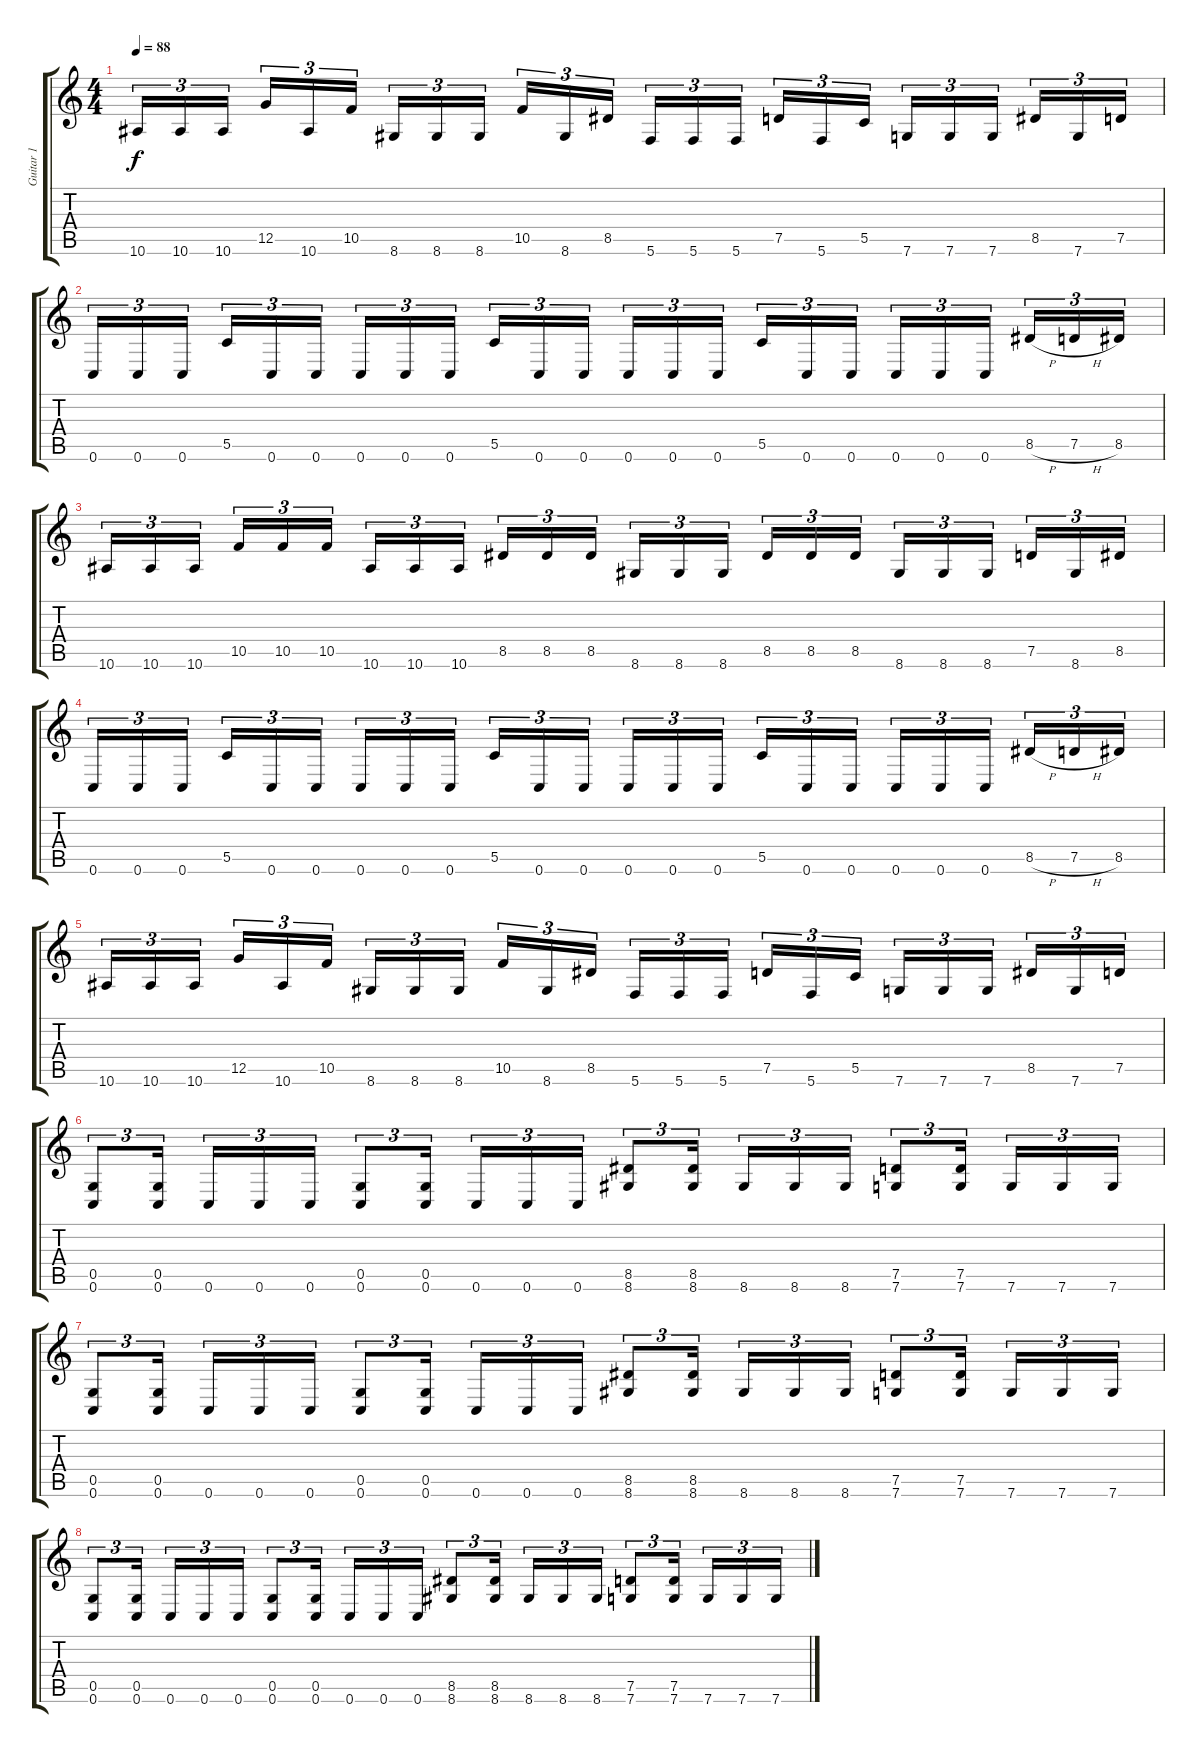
\track ("Guitar 1" "Guitar 1") {instrument distortionguitar}
\staff {score tabs}
\tuning (D4 A3 F3 C3 G2 C2) {hide}
\ts (4 4)
\tempo 88
\clef g2
\ks c
10.6.16{tu (3 2) dy f} 10.6.16{tu (3 2)} 10.6.16{tu (3 2)} 12.5.16{tu (3 2)} 10.6.16{tu (3 2)} 10.5.16{tu (3 2)} 8.6.16{tu (3 2)} 8.6.16{tu (3 2)} 8.6.16{tu (3 2)} 10.5.16{tu (3 2)} 8.6.16{tu (3 2)} 8.5.16{tu (3 2)} 5.6.16{tu (3 2)} 5.6.16{tu (3 2)} 5.6.16{tu (3 2)} 7.5.16{tu (3 2)} 5.6.16{tu (3 2)} 5.5.16{tu (3 2)} 7.6.16{tu (3 2)} 7.6.16{tu (3 2)} 7.6.16{tu (3 2)} 8.5.16{tu (3 2)} 7.6.16{tu (3 2)} 7.5.16{tu (3 2)} |
0.6.16{tu (3 2)} 0.6.16{tu (3 2)} 0.6.16{tu (3 2)} 5.5.16{tu (3 2)} 0.6.16{tu (3 2)} 0.6.16{tu (3 2)} 0.6.16{tu (3 2)} 0.6.16{tu (3 2)} 0.6.16{tu (3 2)} 5.5.16{tu (3 2)} 0.6.16{tu (3 2)} 0.6.16{tu (3 2)} 0.6.16{tu (3 2)} 0.6.16{tu (3 2)} 0.6.16{tu (3 2)} 5.5.16{tu (3 2)} 0.6.16{tu (3 2)} 0.6.16{tu (3 2)} 0.6.16{tu (3 2)} 0.6.16{tu (3 2)} 0.6.16{tu (3 2)} 8.5{h}.16{tu (3 2)} 7.5{h}.16{tu (3 2)} 8.5.16{tu (3 2)} |
10.6.16{tu (3 2)} 10.6.16{tu (3 2)} 10.6.16{tu (3 2)} 10.5.16{tu (3 2)} 10.5.16{tu (3 2)} 10.5.16{tu (3 2)} 10.6.16{tu (3 2)} 10.6.16{tu (3 2)} 10.6.16{tu (3 2)} 8.5.16{tu (3 2)} 8.5.16{tu (3 2)} 8.5.16{tu (3 2)} 8.6.16{tu (3 2)} 8.6.16{tu (3 2)} 8.6.16{tu (3 2)} 8.5.16{tu (3 2)} 8.5.16{tu (3 2)} 8.5.16{tu (3 2)} 8.6.16{tu (3 2)} 8.6.16{tu (3 2)} 8.6.16{tu (3 2)} 7.5.16{tu (3 2)} 8.6.16{tu (3 2)} 8.5.16{tu (3 2)} |
0.6.16{tu (3 2)} 0.6.16{tu (3 2)} 0.6.16{tu (3 2)} 5.5.16{tu (3 2)} 0.6.16{tu (3 2)} 0.6.16{tu (3 2)} 0.6.16{tu (3 2)} 0.6.16{tu (3 2)} 0.6.16{tu (3 2)} 5.5.16{tu (3 2)} 0.6.16{tu (3 2)} 0.6.16{tu (3 2)} 0.6.16{tu (3 2)} 0.6.16{tu (3 2)} 0.6.16{tu (3 2)} 5.5.16{tu (3 2)} 0.6.16{tu (3 2)} 0.6.16{tu (3 2)} 0.6.16{tu (3 2)} 0.6.16{tu (3 2)} 0.6.16{tu (3 2)} 8.5{h}.16{tu (3 2)} 7.5{h}.16{tu (3 2)} 8.5.16{tu (3 2)} |
10.6.16{tu (3 2)} 10.6.16{tu (3 2)} 10.6.16{tu (3 2)} 12.5.16{tu (3 2)} 10.6.16{tu (3 2)} 10.5.16{tu (3 2)} 8.6.16{tu (3 2)} 8.6.16{tu (3 2)} 8.6.16{tu (3 2)} 10.5.16{tu (3 2)} 8.6.16{tu (3 2)} 8.5.16{tu (3 2)} 5.6.16{tu (3 2)} 5.6.16{tu (3 2)} 5.6.16{tu (3 2)} 7.5.16{tu (3 2)} 5.6.16{tu (3 2)} 5.5.16{tu (3 2)} 7.6.16{tu (3 2)} 7.6.16{tu (3 2)} 7.6.16{tu (3 2)} 8.5.16{tu (3 2)} 7.6.16{tu (3 2)} 7.5.16{tu (3 2)} |
(0.5 0.6).8{tu (3 2)} (0.5 0.6).16{tu (3 2)} 0.6.16{tu (3 2)} 0.6.16{tu (3 2)} 0.6.16{tu (3 2)} (0.5 0.6).8{tu (3 2)} (0.5 0.6).16{tu (3 2)} 0.6.16{tu (3 2)} 0.6.16{tu (3 2)} 0.6.16{tu (3 2)} (8.5 8.6).8{tu (3 2)} (8.5 8.6).16{tu (3 2)} 8.6.16{tu (3 2)} 8.6.16{tu (3 2)} 8.6.16{tu (3 2)} (7.5 7.6).8{tu (3 2)} (7.5 7.6).16{tu (3 2)} 7.6.16{tu (3 2)} 7.6.16{tu (3 2)} 7.6.16{tu (3 2)} |
(0.5 0.6).8{tu (3 2)} (0.5 0.6).16{tu (3 2)} 0.6.16{tu (3 2)} 0.6.16{tu (3 2)} 0.6.16{tu (3 2)} (0.5 0.6).8{tu (3 2)} (0.5 0.6).16{tu (3 2)} 0.6.16{tu (3 2)} 0.6.16{tu (3 2)} 0.6.16{tu (3 2)} (8.5 8.6).8{tu (3 2)} (8.5 8.6).16{tu (3 2)} 8.6.16{tu (3 2)} 8.6.16{tu (3 2)} 8.6.16{tu (3 2)} (7.5 7.6).8{tu (3 2)} (7.5 7.6).16{tu (3 2)} 7.6.16{tu (3 2)} 7.6.16{tu (3 2)} 7.6.16{tu (3 2)} |
(0.5 0.6).8{tu (3 2)} (0.5 0.6).16{tu (3 2)} 0.6.16{tu (3 2)} 0.6.16{tu (3 2)} 0.6.16{tu (3 2)} (0.5 0.6).8{tu (3 2)} (0.5 0.6).16{tu (3 2)} 0.6.16{tu (3 2)} 0.6.16{tu (3 2)} 0.6.16{tu (3 2)} (8.5 8.6).8{tu (3 2)} (8.5 8.6).16{tu (3 2)} 8.6.16{tu (3 2)} 8.6.16{tu (3 2)} 8.6.16{tu (3 2)} (7.5 7.6).8{tu (3 2)} (7.5 7.6).16{tu (3 2)} 7.6.16{tu (3 2)} 7.6.16{tu (3 2)} 7.6.16{tu (3 2)}
